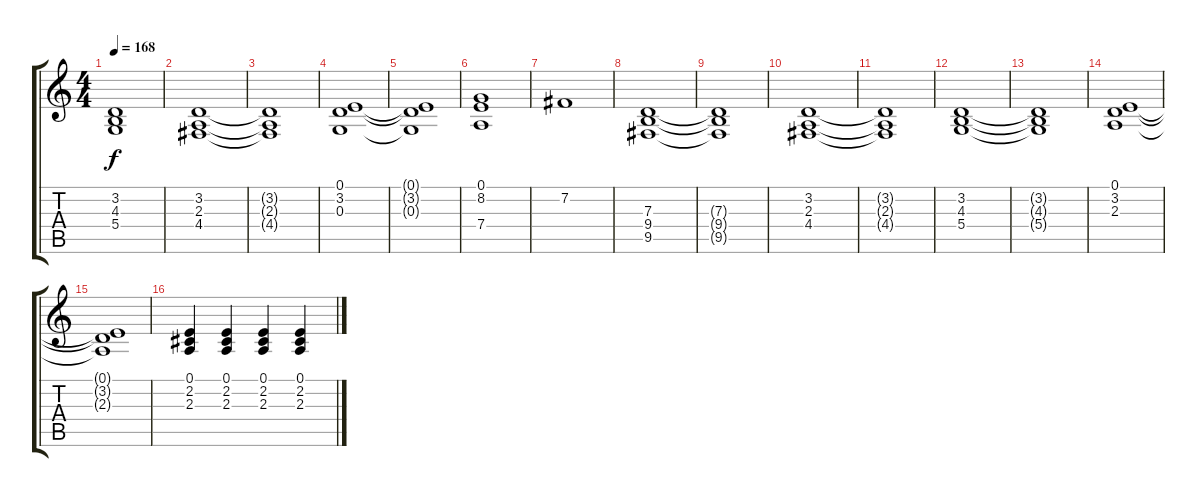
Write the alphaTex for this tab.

\track "" {instrument lead2sawtooth}
\staff {score tabs}
\tuning (E4 B3 G3 D3 A2 E2) {hide}
\ts (4 4)
\tempo 168
\clef g2
\ks c
(3.2{t} 4.3{t} 5.4{t}).1{dy f} |
(3.2 2.3 4.4).1 |
(3.2{t} 2.3{t} 4.4{t}).1 |
(0.1 3.2 0.3).1 |
(0.1{t} 3.2{t} 0.3{t}).1 |
(0.1 8.2 7.4).1 |
7.2.1 |
(7.3 9.4 9.5).1 |
(7.3{t} 9.4{t} 9.5{t}).1 |
(3.2 2.3 4.4).1 |
(3.2{t} 2.3{t} 4.4{t}).1 |
(3.2 4.3 5.4).1 |
(3.2{t} 4.3{t} 5.4{t}).1 |
(0.1 3.2 2.3).1 |
(0.1{t} 3.2{t} 2.3{t}).1 |
(0.1 2.2 2.3).4 (0.1 2.2 2.3).4 (0.1 2.2 2.3).4 (0.1 2.2 2.3).4
